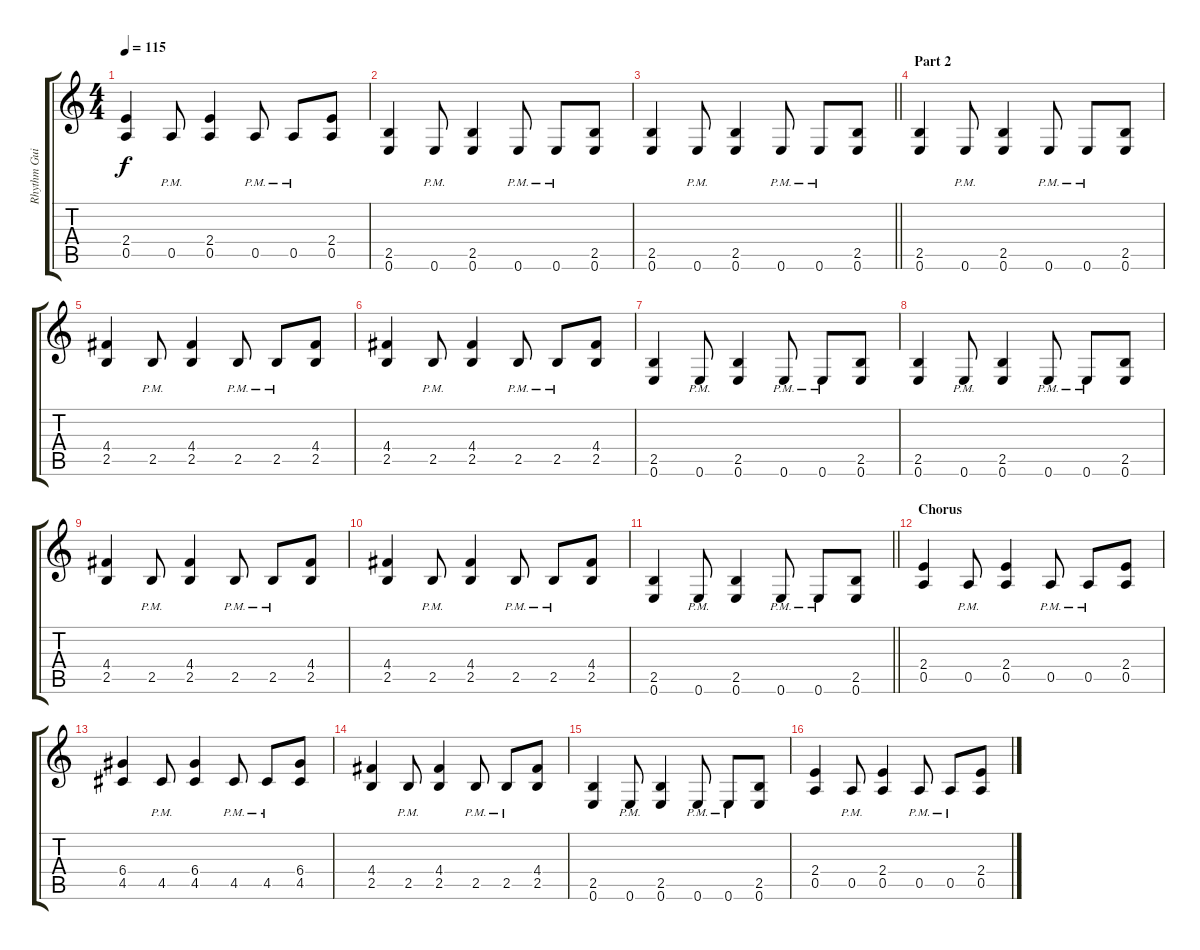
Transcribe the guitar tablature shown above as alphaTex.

\track ("Rhythm Guitar" "Rhythm Gui") {instrument electricguitarjazz}
\staff {score tabs}
\tuning (E4 B3 G3 D3 A2 E2) {hide}
\ts (4 4)
\tempo 115
\clef g2
\ks c
(2.4 0.5).4{dy f} 0.5{pm}.8 (2.4 0.5).4 0.5{pm}.8 0.5{pm}.8 (2.4 0.5).8 |
(2.5 0.6).4 0.6{pm}.8 (2.5 0.6).4 0.6{pm}.8 0.6{pm}.8 (2.5 0.6).8 |
\barLineRight lightlight
(2.5 0.6).4 0.6{pm}.8 (2.5 0.6).4 0.6{pm}.8 0.6{pm}.8 (2.5 0.6).8 |
\section ("" "Part 2")
(2.5 0.6).4 0.6{pm}.8 (2.5 0.6).4 0.6{pm}.8 0.6{pm}.8 (2.5 0.6).8 |
(4.4 2.5).4 2.5{pm}.8 (4.4 2.5).4 2.5{pm}.8 2.5{pm}.8 (4.4 2.5).8 |
(4.4 2.5).4 2.5{pm}.8 (4.4 2.5).4 2.5{pm}.8 2.5{pm}.8 (4.4 2.5).8 |
(2.5 0.6).4 0.6{pm}.8 (2.5 0.6).4 0.6{pm}.8 0.6{pm}.8 (2.5 0.6).8 |
(2.5 0.6).4 0.6{pm}.8 (2.5 0.6).4 0.6{pm}.8 0.6{pm}.8 (2.5 0.6).8 |
(4.4 2.5).4 2.5{pm}.8 (4.4 2.5).4 2.5{pm}.8 2.5{pm}.8 (4.4 2.5).8 |
(4.4 2.5).4 2.5{pm}.8 (4.4 2.5).4 2.5{pm}.8 2.5{pm}.8 (4.4 2.5).8 |
\barLineRight lightlight
(2.5 0.6).4 0.6{pm}.8 (2.5 0.6).4 0.6{pm}.8 0.6{pm}.8 (2.5 0.6).8 |
\section ("" "Chorus")
(2.4 0.5).4 0.5{pm}.8 (2.4 0.5).4 0.5{pm}.8 0.5{pm}.8 (2.4 0.5).8 |
(6.4 4.5).4 4.5{pm}.8 (6.4 4.5).4 4.5{pm}.8 4.5{pm}.8 (6.4 4.5).8 |
(4.4 2.5).4 2.5{pm}.8 (4.4 2.5).4 2.5{pm}.8 2.5{pm}.8 (4.4 2.5).8 |
(2.5 0.6).4 0.6{pm}.8 (2.5 0.6).4 0.6{pm}.8 0.6{pm}.8 (2.5 0.6).8 |
(2.4 0.5).4 0.5{pm}.8 (2.4 0.5).4 0.5{pm}.8 0.5{pm}.8 (2.4 0.5).8
